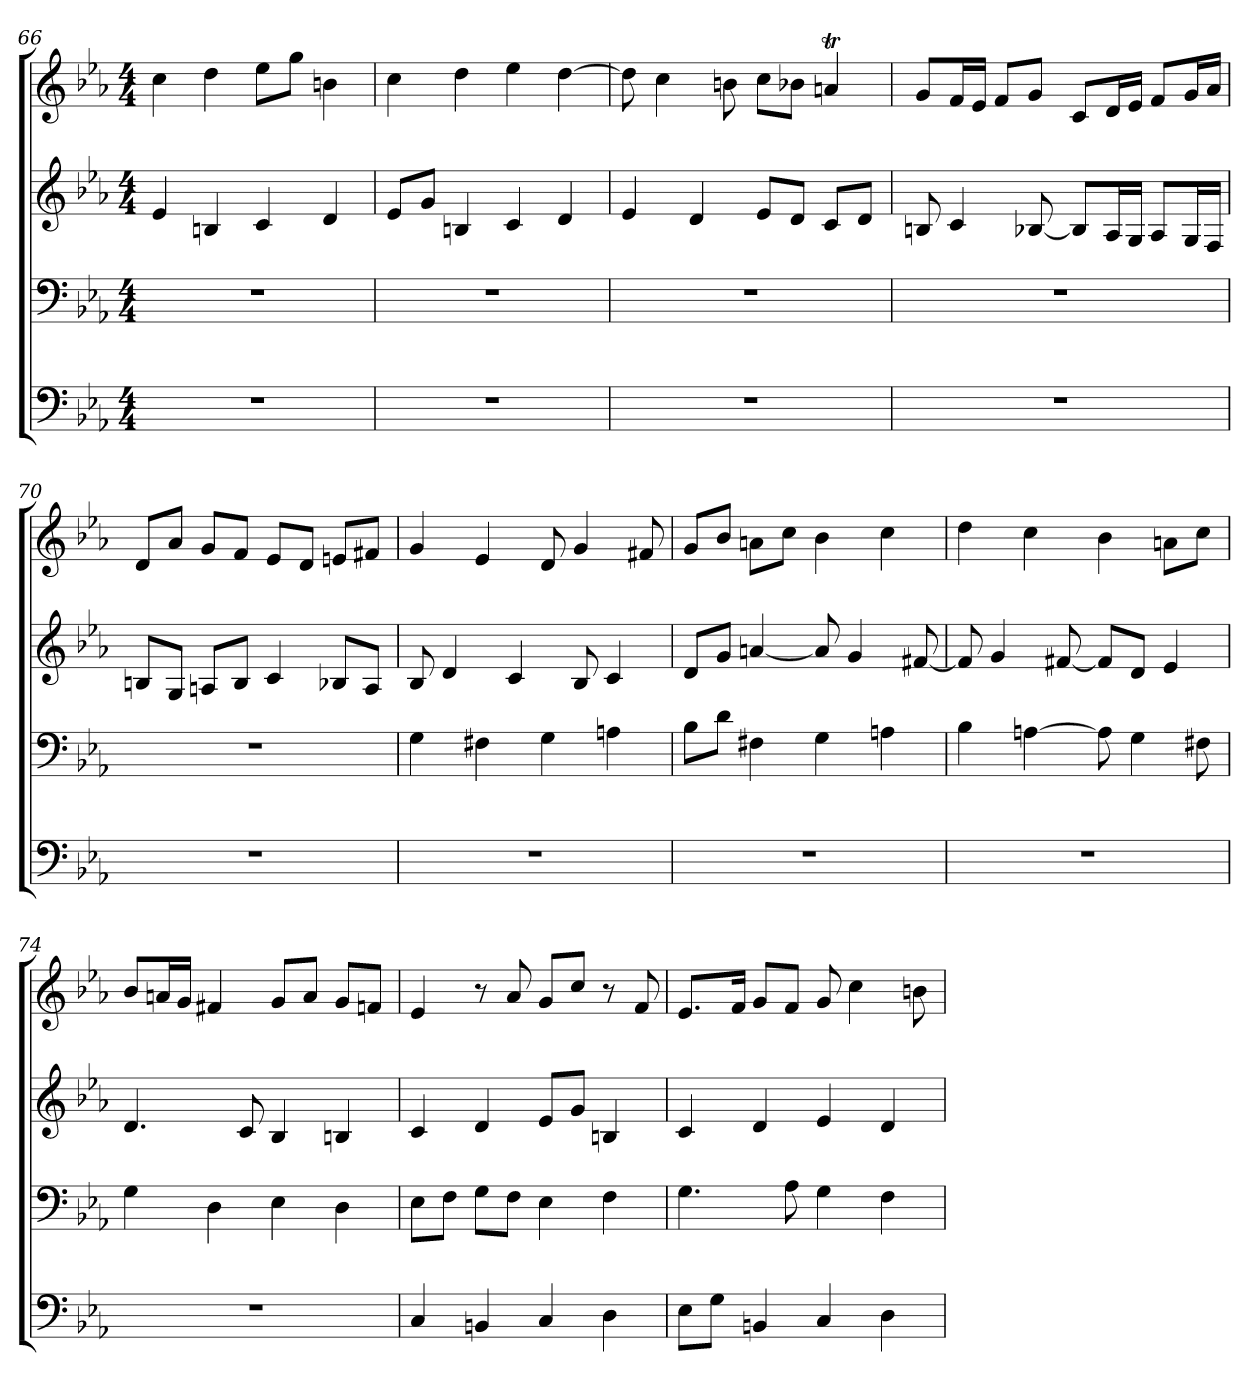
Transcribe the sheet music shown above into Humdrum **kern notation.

**kern	**kern	**kern	**kern
*part4	*part3	*part2	*part1
*staff4	*staff3	*staff2	*staff1
*k[b-e-a-]	*k[b-e-a-]	*k[b-e-a-]	*k[b-e-a-]
*M4/4	*M4/4	*M4/4	*M4/4
=66	=66	=66	=66
1r	1r	4e-	4cc
.	.	4Bn	4dd
.	.	4c	8ee-L
.	.	.	8ggJ
.	.	4d	4bn
=67	=67	=67	=67
1r	1r	8e-L	4cc
.	.	8gJ	.
.	.	4Bn	4dd
.	.	4c	4ee-
.	.	4d	[4dd
=68	=68	=68	=68
1r	1r	4e-	8dd]
.	.	.	4cc
.	.	4d	.
.	.	.	8bn
.	.	8e-L	8ccL
.	.	8dJ	8b-XJ
.	.	8cL	4ant
.	.	8dJ	.
=69	=69	=69	=69
1r	1r	8Bn	8gL
.	.	4c	16fL
.	.	.	16e-JJ
.	.	.	8fL
.	.	[8B-X	8gJ
.	.	8B-L]	8cL
.	.	16A-L	16dL
.	.	16GJJ	16e-JJ
.	.	8A-L	8fL
.	.	16GL	16gL
.	.	16FJJ	16a-JJ
=70	=70	=70	=70
1r	1r	8BnL	8dL
.	.	8GJ	8a-J
.	.	8AnL	8gL
.	.	8BJ	8fJ
.	.	4c	8e-L
.	.	.	8dJ
.	.	8B-XL	8enL
.	.	8AJ	8f#XJ
=71	=71	=71	=71
1r	4G	8B-	4g
.	.	4d	.
.	4F#X	.	4e-
.	.	4c	.
.	4G	.	8d
.	.	8B-	4g
.	4An	4c	.
.	.	.	8f#X
=72	=72	=72	=72
1r	8B-L	8dL	8gL
.	8dJ	8gJ	8b-J
.	4F#X	[4an	8anL
.	.	.	8ccJ
.	4G	8a]	4b-
.	.	4g	.
.	4An	.	4cc
.	.	[8f#X	.
=73	=73	=73	=73
1r	4B-	8f#]	4dd
.	.	4g	.
.	[4An	.	4cc
.	.	[8f#X	.
.	8A]	8f#L]	4b-
.	4G	8dJ	.
.	.	4e-	8anL
.	8F#X	.	8ccJ
=74	=74	=74	=74
1r	4G	4.d	8b-L
.	.	.	16anL
.	.	.	16gJJ
.	4D	.	4f#X
.	.	8c	.
.	4E-	4B-	8gL
.	.	.	8aJ
.	4D	4Bn	8gL
.	.	.	8fnJ
=75	=75	=75	=75
4C	8E-L	4c	4e-
.	8FJ	.	.
4BBn	8GL	4d	8r
.	8FJ	.	8a-
4C	4E-	8e-L	8gL
.	.	8gJ	8ccJ
4D	4F	4Bn	8r
.	.	.	8f
=76	=76	=76	=76
8E-L	4.G	4c	8.e-L
8GJ	.	.	.
.	.	.	16fJk
4BBn	.	4d	8gL
.	8A-	.	8fJ
4C	4G	4e-	8g
.	.	.	4cc
4D	4F	4d	.
.	.	.	8bn
=	=	=	=
*-	*-	*-	*-
